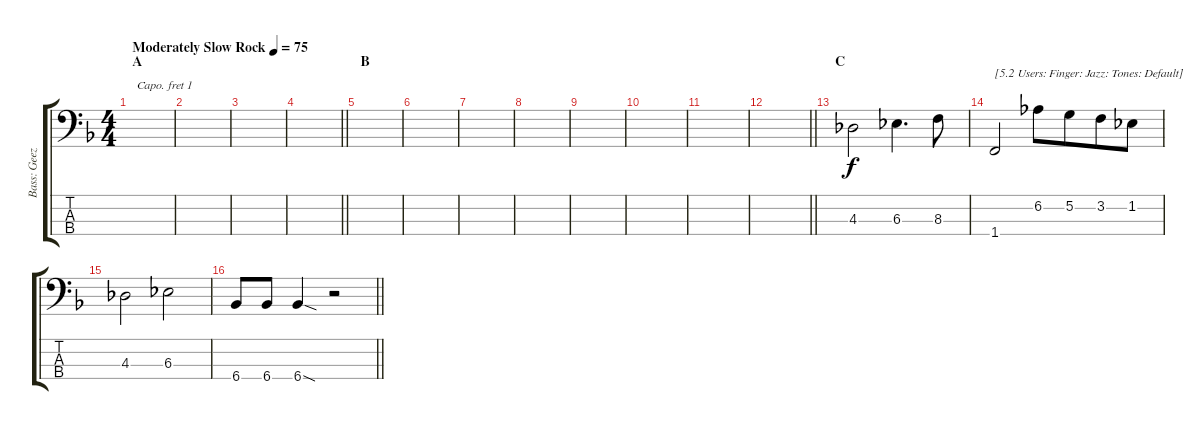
\track ("Bass: Geezer" "Bass: Geez") {instrument electricbassfinger}
\staff {score tabs}
\capo 1
\tuning (Gb2 Db2 Ab1 Eb1) {hide}
\ts (4 4)
\section ("" "A")
\tempo (75 "Moderately Slow Rock")
\clef f4
\ks f
|
|
|
\barLineRight lightlight
|
\section ("" "B")
|
|
|
|
|
|
|
\barLineRight lightlight
|
\section ("" "C")
4.3.2 6.3.4{d} 8.3.8 |
1.4.2{txt "[5.2 Users: Finger: Jazz: Tones: Default]"} 6.2.8 5.2.8{beam merge} 3.2.8 1.2.8 |
4.3.2 6.3.2 |
\barLineRight lightlight
6.4.8 6.4.8 6.4{sod}.4 r.2
